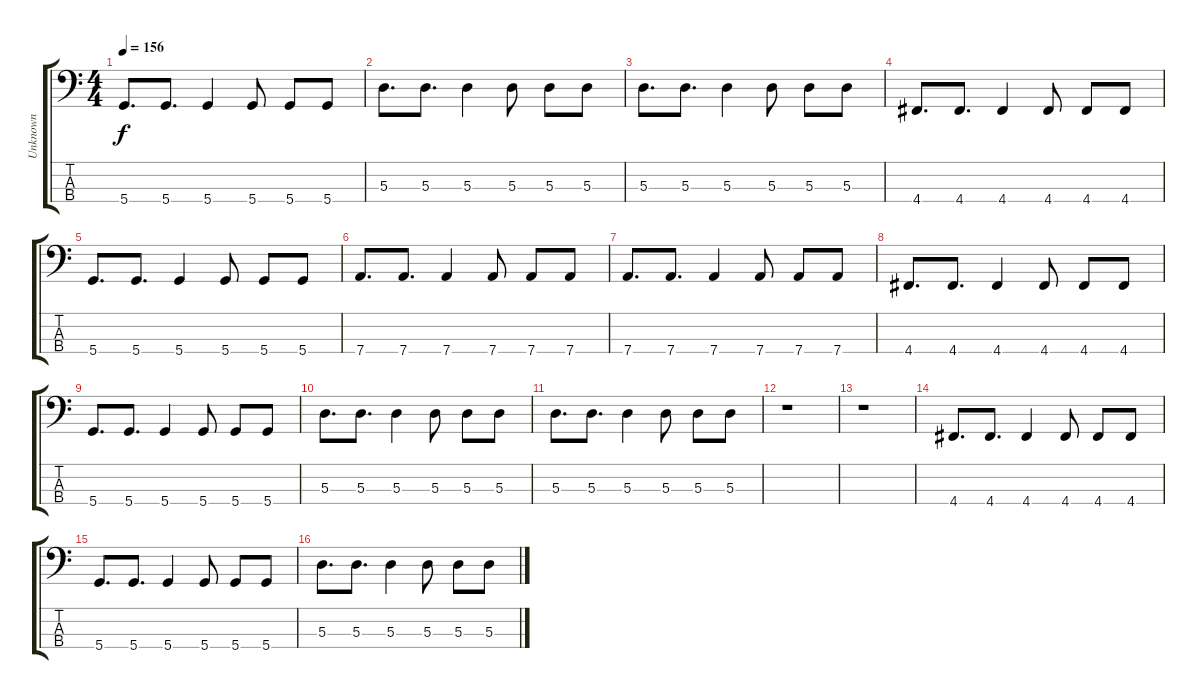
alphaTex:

\track ("Unknown" "Unknown") {instrument electricbassfinger}
\staff {score tabs}
\tuning (G2 D2 A1 D1) {hide}
\ts (4 4)
\tempo 156
\clef f4
\ks c
5.4.8{d dy f} 5.4.8{d} 5.4.4 5.4.8 5.4.8 5.4.8 |
5.3.8{d} 5.3.8{d} 5.3.4 5.3.8 5.3.8 5.3.8 |
5.3.8{d} 5.3.8{d} 5.3.4 5.3.8 5.3.8 5.3.8 |
4.4.8{d} 4.4.8{d} 4.4.4 4.4.8 4.4.8 4.4.8 |
5.4.8{d} 5.4.8{d} 5.4.4 5.4.8 5.4.8 5.4.8 |
7.4.8{d} 7.4.8{d} 7.4.4 7.4.8 7.4.8 7.4.8 |
7.4.8{d} 7.4.8{d} 7.4.4 7.4.8 7.4.8 7.4.8 |
4.4.8{d} 4.4.8{d} 4.4.4 4.4.8 4.4.8 4.4.8 |
5.4.8{d} 5.4.8{d} 5.4.4 5.4.8 5.4.8 5.4.8 |
5.3.8{d} 5.3.8{d} 5.3.4 5.3.8 5.3.8 5.3.8 |
5.3.8{d} 5.3.8{d} 5.3.4 5.3.8 5.3.8 5.3.8 |
r.1 |
r.1 |
4.4.8{d} 4.4.8{d} 4.4.4 4.4.8 4.4.8 4.4.8 |
5.4.8{d} 5.4.8{d} 5.4.4 5.4.8 5.4.8 5.4.8 |
5.3.8{d} 5.3.8{d} 5.3.4 5.3.8 5.3.8 5.3.8
